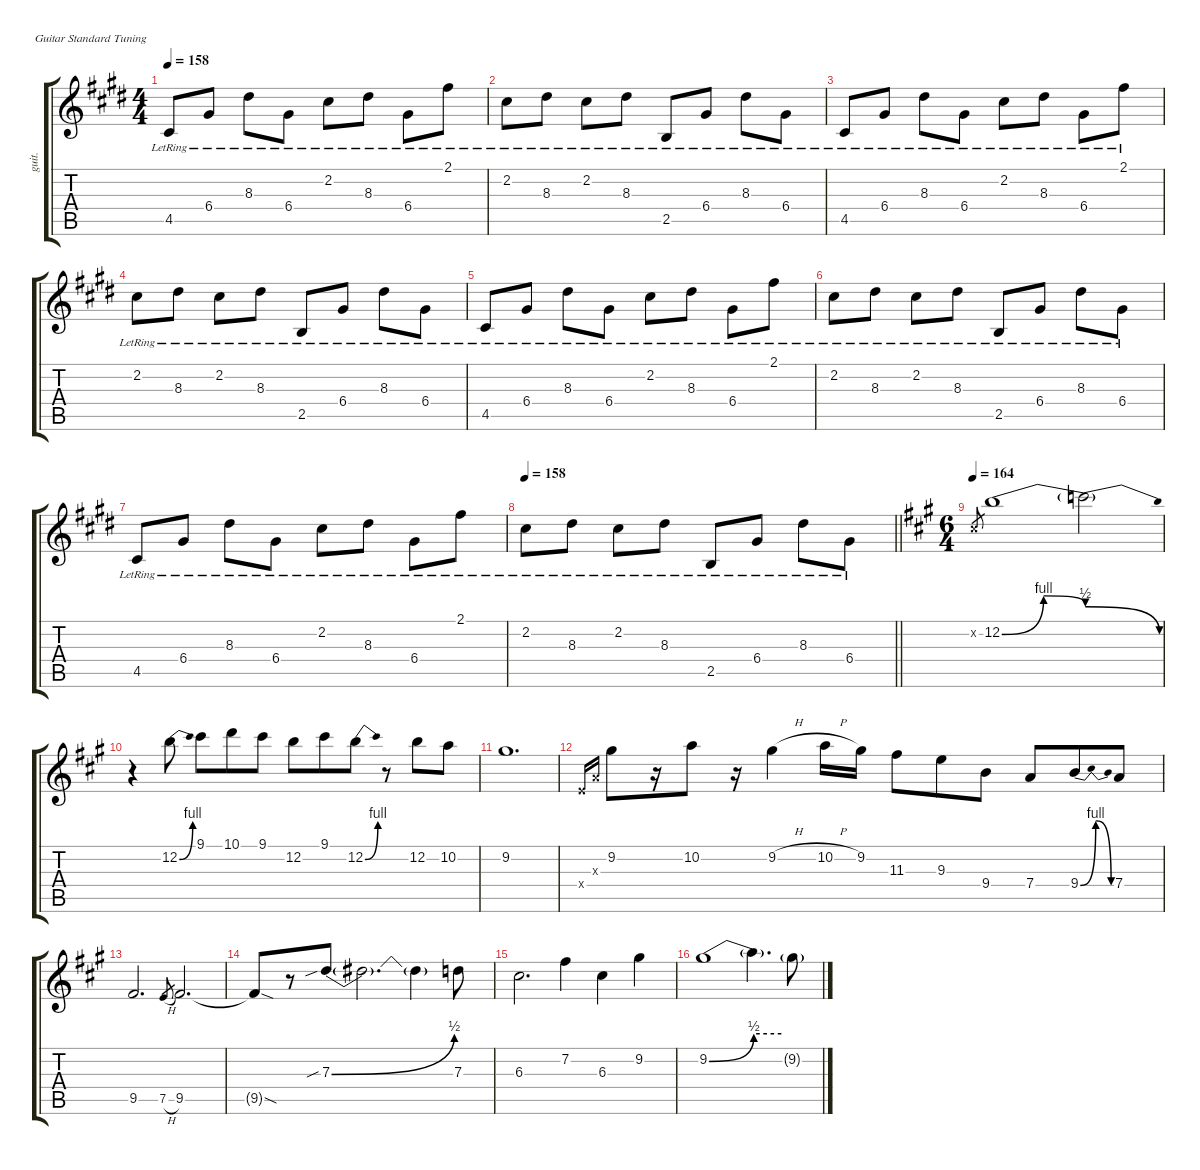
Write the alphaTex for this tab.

\defaultSystemsLayout 4
\hideDynamics
\bracketExtendMode groupsimilarinstruments
\otherSystemsTrackNameOrientation horizontal
\track ("Guitar 1-hid" "guit.") {defaultSystemsLayout 8 mute instrument electricguitarjazz}
\staff {score tabs}
\tuning (E4 B3 G3 D3 A2 E2)
\ts (4 4)
\tempo 158
\clef g2
\ks c#minor
4.5{lr acc #}.8{dy mf} 6.4{lr acc #}.8 8.3{lr acc #}.8 6.4{lr acc #}.8 2.2{lr acc #}.8 8.3{lr acc #}.8 6.4{lr acc #}.8 2.1{lr acc #}.8 |
2.2{lr acc #}.8 8.3{lr acc #}.8 2.2{lr acc #}.8 8.3{lr acc #}.8 2.5{lr acc forcenatural}.8 6.4{lr acc #}.8 8.3{lr acc #}.8 6.4{lr acc #}.8 |
4.5{lr acc #}.8 6.4{lr acc #}.8 8.3{lr acc #}.8 6.4{lr acc #}.8 2.2{lr acc #}.8 8.3{lr acc #}.8 6.4{lr acc #}.8 2.1{lr acc #}.8 |
2.2{lr acc #}.8 8.3{lr acc #}.8 2.2{lr acc #}.8 8.3{lr acc #}.8 2.5{lr acc forcenatural}.8 6.4{lr acc #}.8 8.3{lr acc #}.8 6.4{lr acc #}.8 |
4.5{lr acc #}.8 6.4{lr acc #}.8 8.3{lr acc #}.8 6.4{lr acc #}.8 2.2{lr acc #}.8 8.3{lr acc #}.8 6.4{lr acc #}.8 2.1{lr acc #}.8 |
2.2{lr acc #}.8 8.3{lr acc #}.8 2.2{lr acc #}.8 8.3{lr acc #}.8 2.5{lr acc forcenatural}.8 6.4{lr acc #}.8 8.3{lr acc #}.8 6.4{lr acc #}.8 |
4.5{lr acc #}.8 6.4{lr acc #}.8 8.3{lr acc #}.8 6.4{lr acc #}.8 2.2{lr acc #}.8 8.3{lr acc #}.8 6.4{lr acc #}.8 2.1{lr acc #}.8 |
\tempo 158
\barLineRight lightlight
2.2{lr acc #}.8 8.3{lr acc #}.8 2.2{lr acc #}.8 8.3{lr acc #}.8 2.5{lr acc forcenatural}.8 6.4{lr acc #}.8 8.3{lr acc #}.8 6.4{lr acc #}.8 |
\ts (6 4)
\beaming (8 3 3 3 3)
\tempo 164
\ks f#minor
2.2{x acc #}.8{gr dy f instrument overdrivenguitar} 12.2{be (bendrelease 0 0 30 4 30 4 60 2) acc forcenatural}.1{dy ff} 12.2{be (release 0 2 60 0) t}.2{dy f} |
r.4 12.2{be (bend 0 0 30 4) acc forcenatural}.8{dy ff} 9.1{acc #}.8 10.1{acc forcenatural}.8 9.1{acc #}.8 12.2{acc forcenatural}.8 9.1{acc #}.8 12.2{be (bend 0 0 30 4) acc forcenatural}.8 r.8 12.2{acc forcenatural}.8 10.2{acc forcenatural}.8 |
9.2{acc #}.1{d} |
2.4{x acc forcenatural}.16{gr onbeat} 2.3{x acc forcenatural}.16{gr onbeat dy f} 9.2{acc #}.8{dy ff} r.16 10.2{acc forcenatural}.8 r.16 9.2{h acc #}.4 10.2{h acc forcenatural}.16 9.2{acc #}.16 11.3{acc #}.8 9.3{acc forcenatural}.8 9.4{acc forcenatural}.8 7.4{acc forcenatural}.8 9.4{be (bendrelease 0 0 30 4 30 4 60 0) acc forcenatural}.8 7.4{acc forcenatural}.8 |
9.5{acc #}.2{d} 7.5{h acc forcenatural}.8{gr dy f} 9.5{acc #}.2{d dy ff} |
9.5{sod t acc #}.8 r.8 7.3{be (bend 0 0 10.2 2) sib acc forcenatural}.8 7.3{t}.2{d dy f} 7.3{t}.4 7.3{acc forcenatural}.8{dy ff} |
6.3{acc #}.2{d} 7.2{acc #}.4 6.3{acc #}.4 9.2{acc #}.4 |
9.2{be (bend 0 0 60 2) acc #}.1 9.2{be (hold 0 2 60 2) t}.4{d dy f} 9.2{be (hold 0 0 60 0) g acc #}.8{dy ff}
